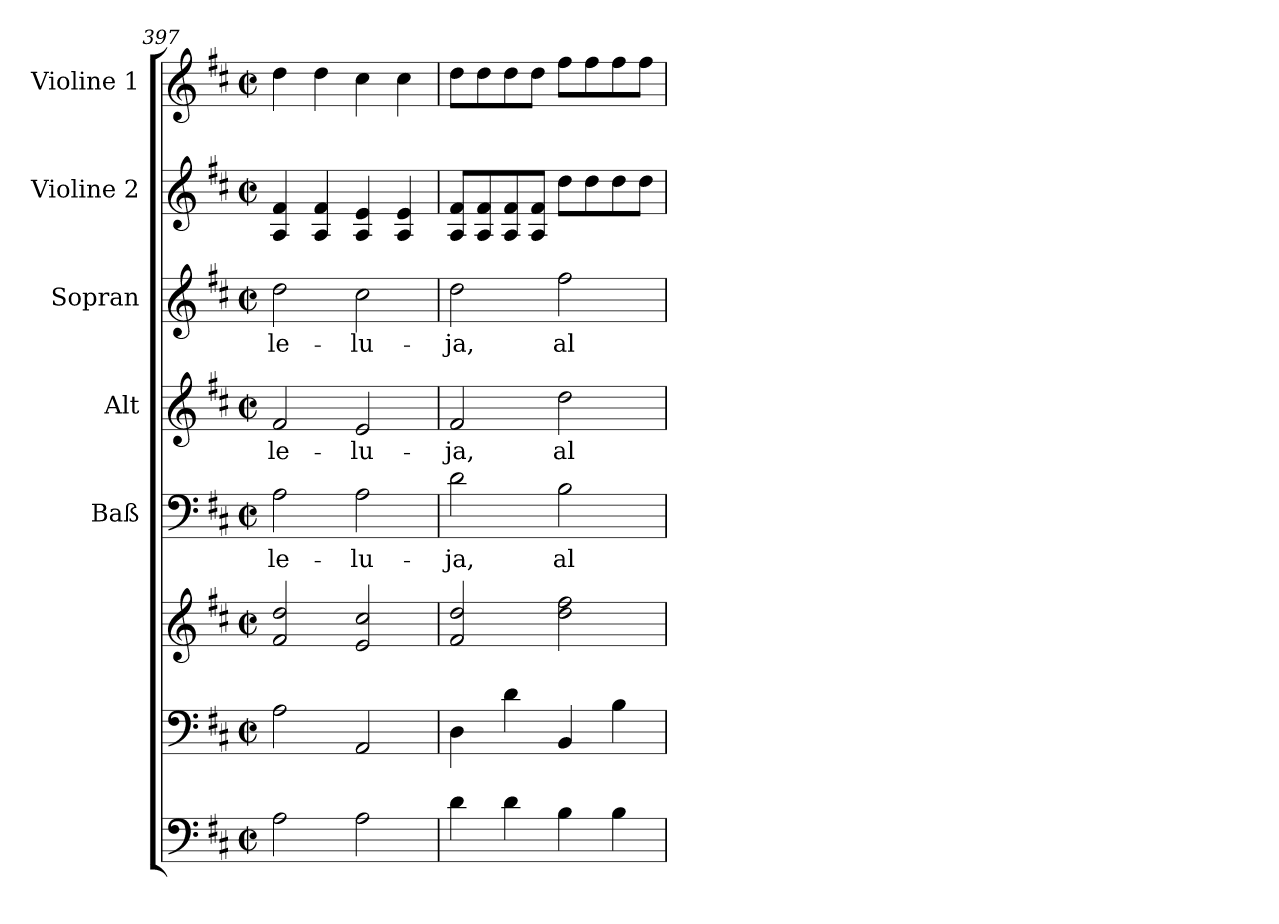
**kern	**kern	**kern	**kern	**text	**kern	**text	**kern	**text	**kern	**kern
*part7	*part6	*part6	*part5	*part5	*part4	*part4	*part3	*part3	*part2	*part1
*staff8	*staff7	*staff6	*staff5	*staff5	*staff4	*staff4	*staff3	*staff3	*staff2	*staff1
*	*	*	*I"Baß	*	*I"Alt	*	*I"Sopran	*	*I"Violine 2	*I"Violine 1
*	*	*	*	*	*	*	*	*	*I'Vln	*I'Vln
*clefF4	*clefF4	*clefG2	*clefF4	*	*clefG2	*	*clefG2	*	*clefG2	*clefG2
*ITrd7c12	*	*	*	*	*	*	*	*	*	*
*k[f#c#]	*k[f#c#]	*k[f#c#]	*k[f#c#]	*	*k[f#c#]	*	*k[f#c#]	*	*k[f#c#]	*k[f#c#]
*D:	*D:	*D:	*D:	*	*D:	*	*D:	*	*D:	*D:
*M2/2	*M2/2	*M2/2	*M2/2	*	*M2/2	*	*M2/2	*	*M2/2	*M2/2
*met(c|)	*met(c|)	*met(c|)	*met(c|)	*	*met(c|)	*	*met(c|)	*	*met(c|)	*met(c|)
=397	=397	=397	=397	=397	=397	=397	=397	=397	=397	=397
!	!	!	!	!LO:LY:b	!	!LO:LY:b	!	!LO:LY:b	!	!
2AA\	2A\	2f#/ 2dd/	2A\	-le-	2f#/	-le-	2dd\	-le-	4A/ 4f#/	4dd\
.	.	.	.	.	.	.	.	.	4A/ 4f#/	4dd\
!	!	!	!	!LO:LY:b	!	!LO:LY:b	!	!LO:LY:b	!	!
2AA\	2AA/	2e/ 2cc#/	2A\	-lu-	2e/	-lu-	2cc#\	-lu-	4A/ 4e/	4cc#\
.	.	.	.	.	.	.	.	.	4A/ 4e/	4cc#\
=398	=398	=398	=398	=398	=398	=398	=398	=398	=398	=398
!	!	!	!	!LO:LY:b	!	!LO:LY:b	!	!LO:LY:b	!	!
4D\	4D\	2f#/ 2dd/	2d\	-ja,	2f#/	-ja,	2dd\	-ja,	8A/ 8f#/L	8dd\L
.	.	.	.	.	.	.	.	.	8A/ 8f#/	8dd\
4D\	4d\	.	.	.	.	.	.	.	8A/ 8f#/	8dd\
.	.	.	.	.	.	.	.	.	8A/ 8f#/J	8dd\J
!	!	!	!	!LO:LY:b	!	!LO:LY:b	!	!LO:LY:b	!	!
4BB\	4BB/	2dd\ 2ff#\	2B\	al-	2dd\	al-	2ff#\	al-	8dd\L	8ff#\L
.	.	.	.	.	.	.	.	.	8dd\	8ff#\
4BB\	4B\	.	.	.	.	.	.	.	8dd\	8ff#\
.	.	.	.	.	.	.	.	.	8dd\J	8ff#\J
=	=	=	=	=	=	=	=	=	=	=
*-	*-	*-	*-	*-	*-	*-	*-	*-	*-	*-
